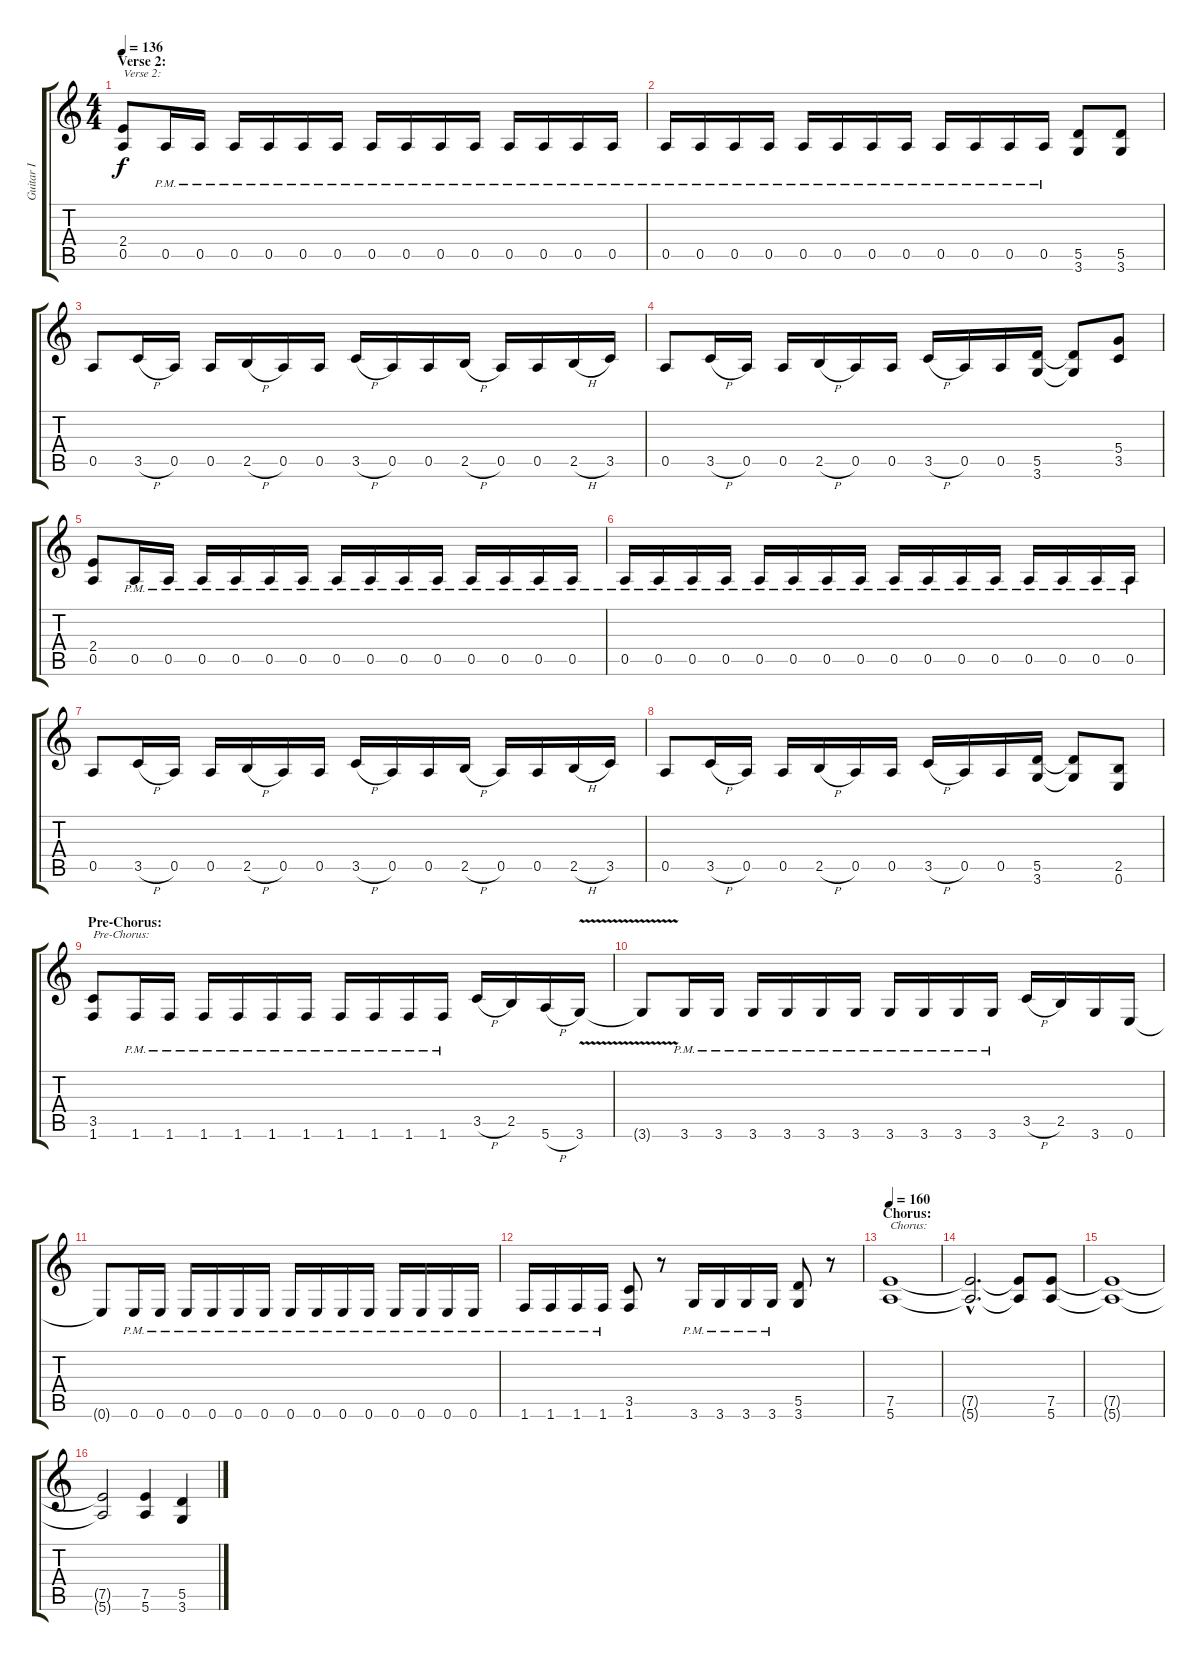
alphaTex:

\track ("Guitar I" "Guitar I") {instrument distortionguitar}
\staff {score tabs}
\tuning (E4 B3 G3 D3 A2 E2) {hide}
\ts (4 4)
\section ("" "Verse 2:")
\tempo 136
\clef g2
\ks c
(2.4 0.5).8{txt "Verse 2:" dy f} 0.5{pm}.16 0.5{pm}.16 0.5{pm}.16 0.5{pm}.16 0.5{pm}.16 0.5{pm}.16 0.5{pm}.16 0.5{pm}.16 0.5{pm}.16 0.5{pm}.16 0.5{pm}.16 0.5{pm}.16 0.5{pm}.16 0.5{pm}.16 |
0.5{pm}.16 0.5{pm}.16 0.5{pm}.16 0.5{pm}.16 0.5{pm}.16 0.5{pm}.16 0.5{pm}.16 0.5{pm}.16 0.5{pm}.16 0.5{pm}.16 0.5{pm}.16 0.5{pm}.16 (5.5 3.6).8 (5.5 3.6).8 |
0.5.8 3.5{h}.16 0.5.16 0.5.16 2.5{h}.16 0.5.16 0.5.16 3.5{h}.16 0.5.16 0.5.16 2.5{h}.16 0.5.16 0.5.16 2.5{h}.16 3.5.16 |
0.5.8 3.5{h}.16 0.5.16 0.5.16 2.5{h}.16 0.5.16 0.5.16 3.5{h}.16 0.5.16 0.5.16 (5.5 3.6).16 (5.5{t} 3.6{t}).8 (5.4 3.5).8 |
(2.4 0.5).8 0.5{pm}.16 0.5{pm}.16 0.5{pm}.16 0.5{pm}.16 0.5{pm}.16 0.5{pm}.16 0.5{pm}.16 0.5{pm}.16 0.5{pm}.16 0.5{pm}.16 0.5{pm}.16 0.5{pm}.16 0.5{pm}.16 0.5{pm}.16 |
0.5{pm}.16 0.5{pm}.16 0.5{pm}.16 0.5{pm}.16 0.5{pm}.16 0.5{pm}.16 0.5{pm}.16 0.5{pm}.16 0.5{pm}.16 0.5{pm}.16 0.5{pm}.16 0.5{pm}.16 0.5{pm}.16 0.5{pm}.16 0.5{pm}.16 0.5{pm}.16 |
0.5.8 3.5{h}.16 0.5.16 0.5.16 2.5{h}.16 0.5.16 0.5.16 3.5{h}.16 0.5.16 0.5.16 2.5{h}.16 0.5.16 0.5.16 2.5{h}.16 3.5.16 |
0.5.8 3.5{h}.16 0.5.16 0.5.16 2.5{h}.16 0.5.16 0.5.16 3.5{h}.16 0.5.16 0.5.16 (5.5 3.6).16 (5.5{t} 3.6{t}).8 (2.5 0.6).8 |
\section ("" "Pre-Chorus:")
(3.5 1.6).8{txt "Pre-Chorus:"} 1.6{pm}.16 1.6{pm}.16 1.6{pm}.16 1.6{pm}.16 1.6{pm}.16 1.6{pm}.16 1.6{pm}.16 1.6{pm}.16 1.6{pm}.16 1.6{pm}.16 3.5{h}.16 2.5.16 5.6{h}.16 3.6{v}.16 |
3.6{t}.8 3.6{pm}.16 3.6{pm}.16 3.6{pm}.16 3.6{pm}.16 3.6{pm}.16 3.6{pm}.16 3.6{pm}.16 3.6{pm}.16 3.6{pm}.16 3.6{pm}.16 3.5{h}.16 2.5.16 3.6.16 0.6.16 |
0.6{t}.8 0.6{pm}.16 0.6{pm}.16 0.6{pm}.16 0.6{pm}.16 0.6{pm}.16 0.6{pm}.16 0.6{pm}.16 0.6{pm}.16 0.6{pm}.16 0.6{pm}.16 0.6{pm}.16 0.6{pm}.16 0.6{pm}.16 0.6{pm}.16 |
1.6{pm}.16 1.6{pm}.16 1.6{pm}.16 1.6{pm}.16 (3.5 1.6).8 r.8 3.6{pm}.16 3.6{pm}.16 3.6{pm}.16 3.6{pm}.16 (5.5 3.6).8 r.8 |
\section ("" "Chorus:")
\tempo 160
(7.5 5.6).1{txt "Chorus:"} |
(7.5{hac t} 5.6{hac t}).2{d} (7.5{t} 5.6{t}).8 (7.5 5.6).8 |
(7.5{t} 5.6{t}).1 |
(7.5{t} 5.6{t}).2 (7.5 5.6).4 (5.5 3.6).4
